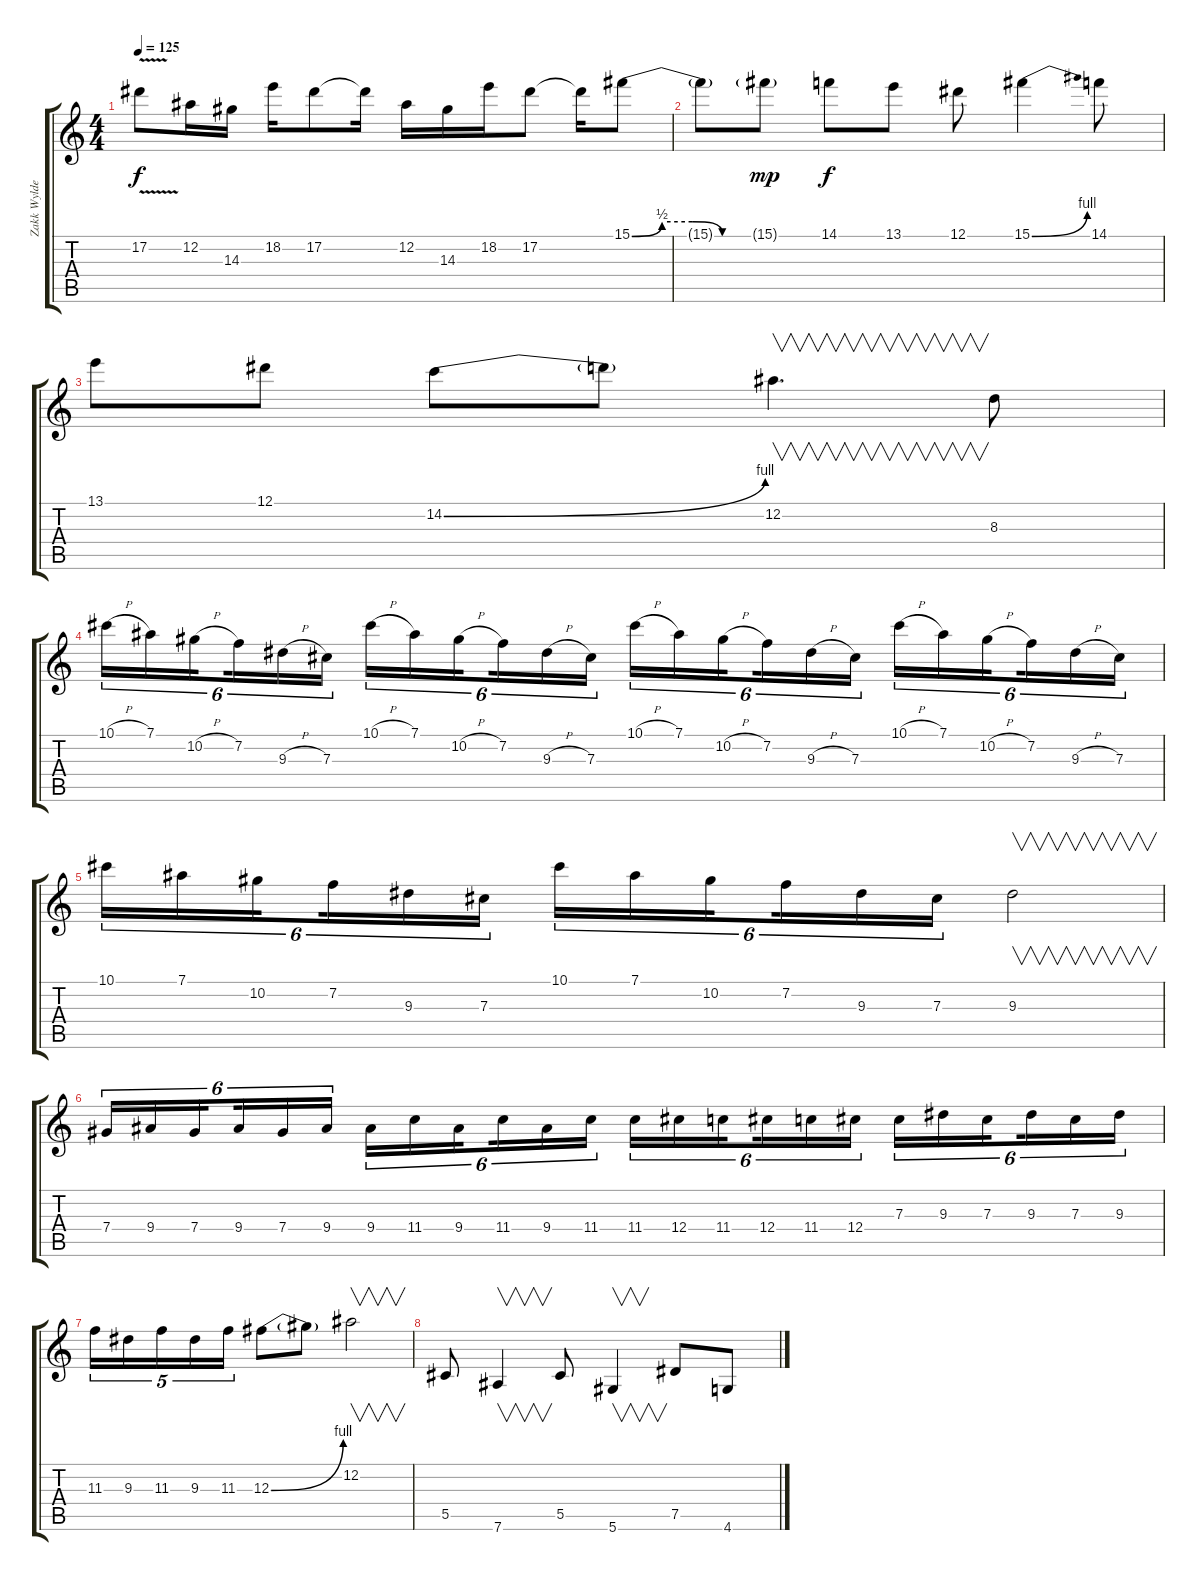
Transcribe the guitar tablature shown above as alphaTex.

\track ("Zakk Wylde" "Zakk Wylde") {instrument overdrivenguitar}
\staff {score tabs}
\tuning (Eb4 Bb3 Gb3 Db3 Ab2 Eb2) {hide}
\ts (4 4)
\tempo 125
\clef g2
\ks c
17.2{v}.8{dy f} 12.2.16 14.3.16 18.2.16 17.2.8 17.2{t}.16 12.2.16 14.3.16 18.2.16 17.2.8 17.2{t}.16 15.1{be (custom 0 0 15 2 30 2 45 0 60 0)}.8 |
15.1{t}.8 15.1{g}.8{dy mp} 14.1.8{dy f} 13.1.8 12.1.8 15.1{be (bend 0 0 60 4)}.4 14.1.8 |
13.1.8 12.1.8 14.2{be (bend 0 0 60 4)}.8 14.2{t}.8 12.2.4{v d} 8.3.8 |
10.1{h}.16{tu (6 4)} 7.1.16{tu (6 4)} 10.2{h}.16{tu (6 4) beam splitsecondary} 7.2.16{tu (6 4)} 9.3{h}.16{tu (6 4)} 7.3.16{tu (6 4)} 10.1{h}.16{tu (6 4)} 7.1.16{tu (6 4)} 10.2{h}.16{tu (6 4) beam splitsecondary} 7.2.16{tu (6 4)} 9.3{h}.16{tu (6 4)} 7.3.16{tu (6 4)} 10.1{h}.16{tu (6 4)} 7.1.16{tu (6 4)} 10.2{h}.16{tu (6 4) beam splitsecondary} 7.2.16{tu (6 4)} 9.3{h}.16{tu (6 4)} 7.3.16{tu (6 4)} 10.1{h}.16{tu (6 4)} 7.1.16{tu (6 4)} 10.2{h}.16{tu (6 4) beam splitsecondary} 7.2.16{tu (6 4)} 9.3{h}.16{tu (6 4)} 7.3.16{tu (6 4)} |
10.1.16{tu (6 4)} 7.1.16{tu (6 4)} 10.2.16{tu (6 4) beam splitsecondary} 7.2.16{tu (6 4)} 9.3.16{tu (6 4)} 7.3.16{tu (6 4)} 10.1.16{tu (6 4)} 7.1.16{tu (6 4)} 10.2.16{tu (6 4) beam splitsecondary} 7.2.16{tu (6 4)} 9.3.16{tu (6 4)} 7.3.16{tu (6 4)} 9.3.2{v instrument guitarharmonics} |
7.4.16{tu (6 4) instrument overdrivenguitar} 9.4.16{tu (6 4)} 7.4.16{tu (6 4) beam splitsecondary} 9.4.16{tu (6 4)} 7.4.16{tu (6 4)} 9.4.16{tu (6 4)} 9.4.16{tu (6 4)} 11.4.16{tu (6 4)} 9.4.16{tu (6 4) beam splitsecondary} 11.4.16{tu (6 4)} 9.4.16{tu (6 4)} 11.4.16{tu (6 4)} 11.4.16{tu (6 4)} 12.4.16{tu (6 4)} 11.4.16{tu (6 4) beam splitsecondary} 12.4.16{tu (6 4)} 11.4.16{tu (6 4)} 12.4.16{tu (6 4)} 7.3.16{tu (6 4)} 9.3.16{tu (6 4)} 7.3.16{tu (6 4) beam splitsecondary} 9.3.16{tu (6 4)} 7.3.16{tu (6 4)} 9.3.16{tu (6 4)} |
11.3.16{tu (5 4)} 9.3.16{tu (5 4)} 11.3.16{tu (5 4)} 9.3.16{tu (5 4)} 11.3.16{tu (5 4)} 12.3{be (bend 0 0 60 4)}.8 12.3{t}.8 12.2.2{v instrument guitarharmonics} |
5.5.8{instrument overdrivenguitar} 7.6.4{v instrument guitarharmonics} 5.5.8{instrument overdrivenguitar} 5.6.4{v} 7.5.8{instrument overdrivenguitar} 4.6.8
